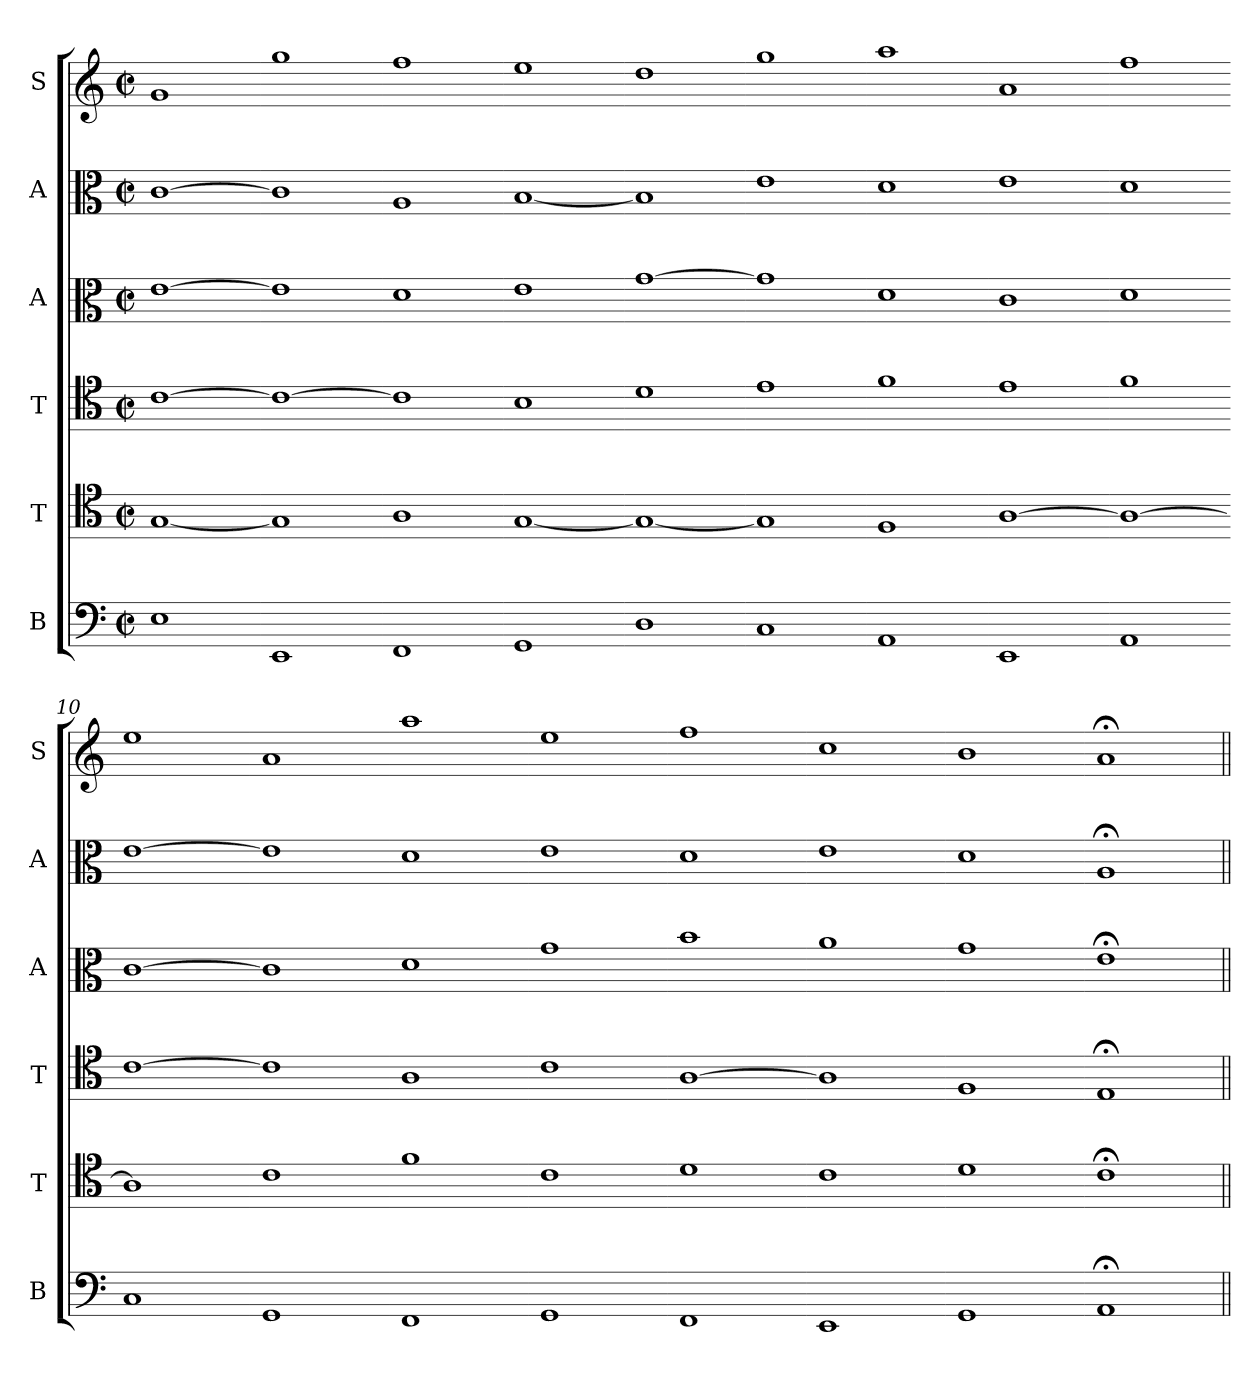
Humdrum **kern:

**kern	**kern	**kern	**kern	**kern	**kern
*part6	*part5	*part4	*part3	*part2	*part1
*staff6	*staff5	*staff4	*staff3	*staff2	*staff1
*I"B	*I"T	*I"T	*I"A	*I"A	*I"S
*I'B	*I'T	*I'T	*I'A	*I'A	*I'S
*clefF4	*clefC4	*clefC4	*clefC3	*clefC3	*clefG2
*k[]	*k[]	*k[]	*k[]	*k[]	*k[]
*M2/2	*M2/2	*M2/2	*M2/2	*M2/2	*M2/2
*met(c|)	*met(c|)	*met(c|)	*met(c|)	*met(c|)	*met(c|)
*MM208	*MM208	*MM208	*MM208	*MM208	*MM208
=1	=1	=1	=1	=1	=1
1E	[1G	[1c	[1e	[1c	1g
=2-	=2-	=2-	=2-	=2-	=2-
1EE	1G]	1c_	1e]	1c]	1gg
=3-	=3-	=3-	=3-	=3-	=3-
1FF	1A	1c]	1d	1A	1ff
=4-	=4-	=4-	=4-	=4-	=4-
1GG	[1G	1B	1e	[1B	1ee
=5-	=5-	=5-	=5-	=5-	=5-
1D	1G_	1d	[1g	1B]	1dd
=6-	=6-	=6-	=6-	=6-	=6-
1C	1G]	1e	1g]	1e	1gg
=7-	=7-	=7-	=7-	=7-	=7-
1AA	1F	1f	1d	1d	1aa
=8-	=8-	=8-	=8-	=8-	=8-
1EE	[1A	1e	1c	1e	1a
=9-	=9-	=9-	=9-	=9-	=9-
1AA	1A_	1f	1d	1d	1ff
=10-	=10-	=10-	=10-	=10-	=10-
1C	1A]	[1c	[1c	[1e	1ee
=11-	=11-	=11-	=11-	=11-	=11-
1GG	1c	1c]	1c]	1e]	1a
=12-	=12-	=12-	=12-	=12-	=12-
1FF	1f	1A	1d	1d	1aa
=13-	=13-	=13-	=13-	=13-	=13-
1GG	1c	1c	1g	1e	1ee
=14-	=14-	=14-	=14-	=14-	=14-
1FF	1d	[1A	1b	1d	1ff
=15-	=15-	=15-	=15-	=15-	=15-
1EE	1c	1A]	1a	1e	1cc
=16-	=16-	=16-	=16-	=16-	=16-
1GG	1d	1F	1g	1d	1b
=17-	=17-	=17-	=17-	=17-	=17-
1AA;<	1c;<	1E;<	1e;<	1A;	1a;<
=||	=||	=||	=||	=||	=||
*-	*-	*-	*-	*-	*-
